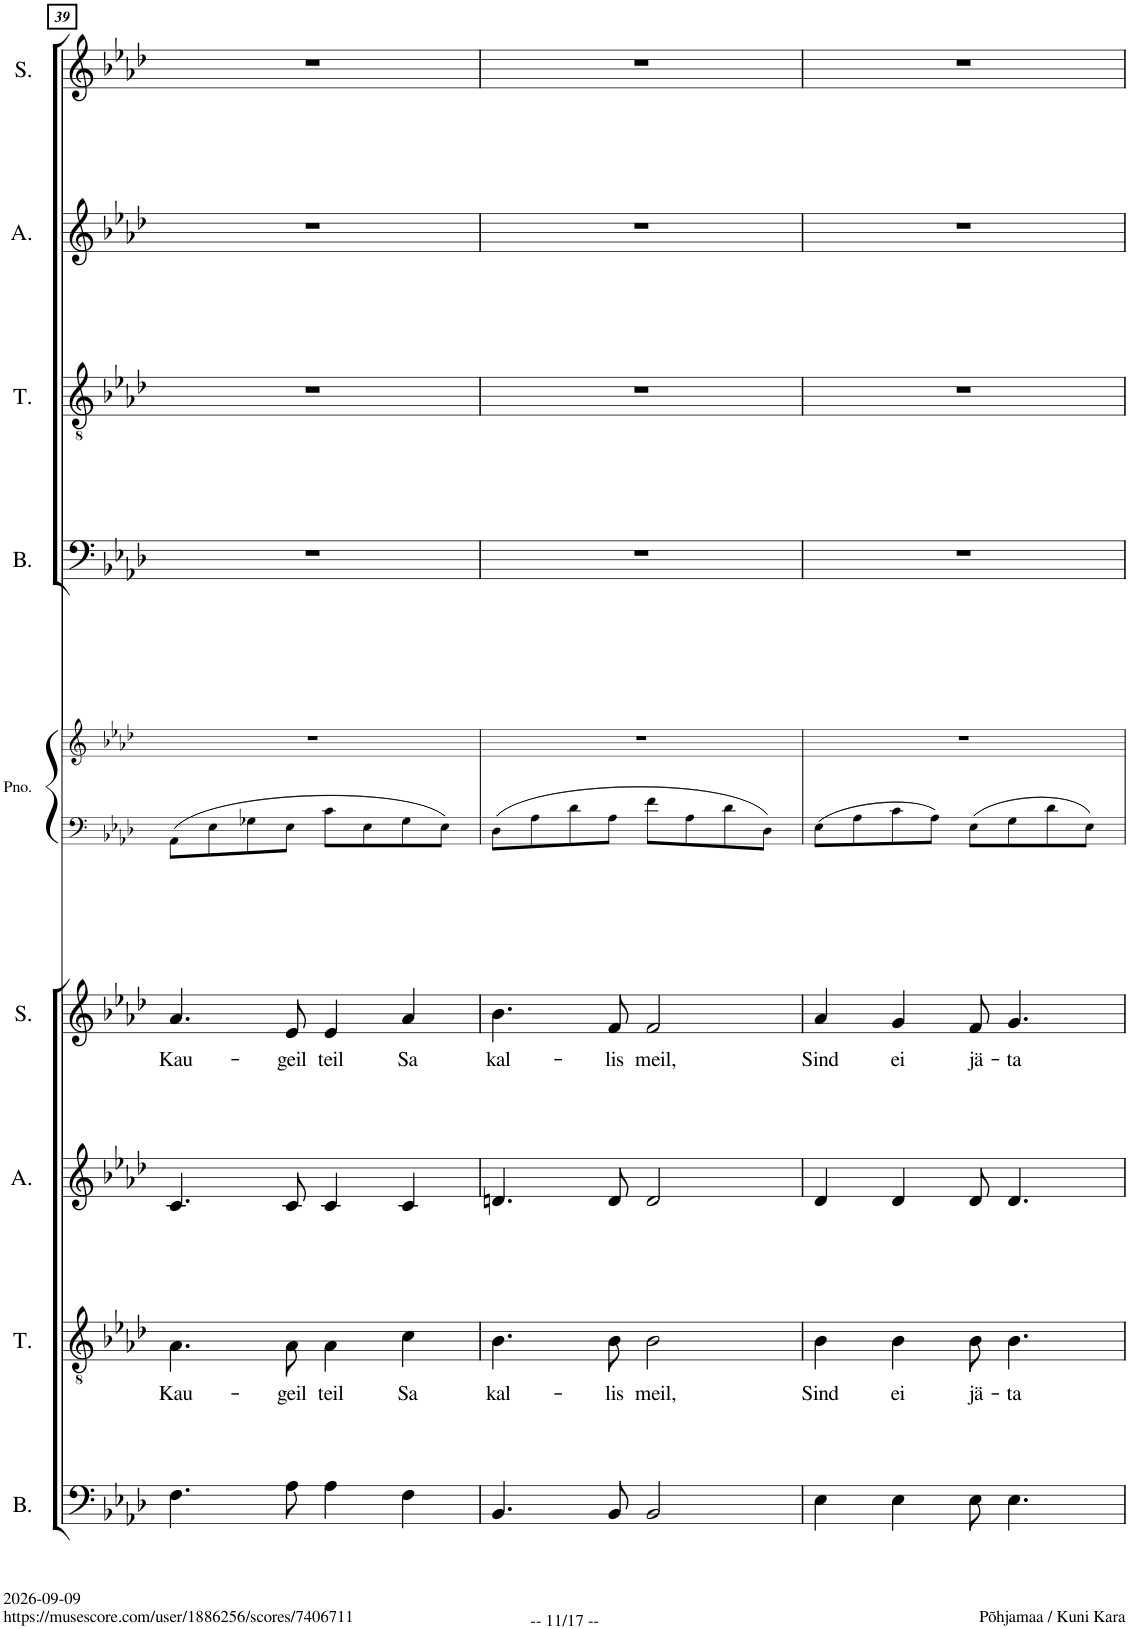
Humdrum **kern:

**kern	**kern	**text	**kern	**kern	**text	**kern	**kern	**kern	**kern	**kern	**kern
*part9	*part8	*part8	*part7	*part6	*part6	*part5	*part5	*part4	*part3	*part2	*part1
*staff10	*staff9	*staff9	*staff8	*staff7	*staff7	*staff6	*staff5	*staff4	*staff3	*staff2	*staff1
*I"Bass	*I"Tenor	*	*I"Alto	*I"Soprano	*	*I"Piano	*	*I"Bass	*I"Tenor	*I"Alto	*I"Soprano
*I'B.	*I'T.	*	*I'A.	*I'S.	*	*I'Pno.	*	*I'B.	*I'T.	*I'A.	*I'S.
!!LO:PB:g=z
*clefF4	*clefGv2	*	*clefG2	*clefG2	*	*clefF4	*clefG2	*clefF4	*clefGv2	*clefG2	*clefG2
*	*	*	*Trd1c2	*	*	*	*	*	*	*Trd1c2	*
*k[b-e-a-d-]	*k[b-e-a-d-]	*	*k[b-e-a-d-]	*k[b-e-a-d-]	*	*k[b-e-a-d-]	*k[b-e-a-d-]	*k[b-e-a-d-]	*k[b-e-a-d-]	*k[b-e-a-d-]	*k[b-e-a-d-]
*M4/4	*M4/4	*	*M4/4	*M4/4	*	*M4/4	*M4/4	*M4/4	*M4/4	*M4/4	*M4/4
=39	=39	=39	=39	=39	=39	=39	=39	=39	=39	=39	=39
!	!	!LO:LY:b	!	!	!LO:LY:b	!	!	!	!	!	!
4.F\	4.A-\	Kau-	4.c/	4.a-/	Kau-	8AA-\L	1r	1r	1r	1r	1r
.	.	.	.	.	.	8E-\	.	.	.	.	.
.	.	.	.	.	.	8G-X\	.	.	.	.	.
!	!	!LO:LY:b	!	!	!LO:LY:b	!	!	!	!	!	!
8A-\	8A-\	-geil	8c/	8e-/	-geil	8E-\J	.	.	.	.	.
!	!	!LO:LY:b	!	!	!LO:LY:b	!	!	!	!	!	!
4A-\	4A-\	teil	4c/	4e-/	teil	8c\L	.	.	.	.	.
.	.	.	.	.	.	8E-\	.	.	.	.	.
!	!	!LO:LY:b	!	!	!LO:LY:b	!	!	!	!	!	!
4F\	4c\	Sa	4c/	4a-/	Sa	8G-\	.	.	.	.	.
.	.	.	.	.	.	8E-\J	.	.	.	.	.
=40	=40	=40	=40	=40	=40	=40	=40	=40	=40	=40	=40
!	!	!LO:LY:b	!	!	!LO:LY:b	!	!	!	!	!	!
4.BB-/	4.B-\	kal-	4.dn/	4.b-\	kal-	8D-\L	1r	1r	1r	1r	1r
.	.	.	.	.	.	8A-\	.	.	.	.	.
.	.	.	.	.	.	8d-\	.	.	.	.	.
!	!	!LO:LY:b	!	!	!LO:LY:b	!	!	!	!	!	!
8BB-/	8B-\	-lis	8d/	8f/	-lis	8A-\J	.	.	.	.	.
!	!	!LO:LY:b	!	!	!LO:LY:b	!	!	!	!	!	!
2BB-/	2B-\	meil,	2d/	2f/	meil,	8f\L	.	.	.	.	.
.	.	.	.	.	.	8A-\	.	.	.	.	.
.	.	.	.	.	.	8d-\	.	.	.	.	.
.	.	.	.	.	.	8D-\J	.	.	.	.	.
=41	=41	=41	=41	=41	=41	=41	=41	=41	=41	=41	=41
!	!	!LO:LY:b	!	!	!LO:LY:b	!	!	!	!	!	!
4E-\	4B-\	Sind	4d-/	4a-/	Sind	8E-\L	1r	1r	1r	1r	1r
.	.	.	.	.	.	8A-\	.	.	.	.	.
!	!	!LO:LY:b	!	!	!LO:LY:b	!	!	!	!	!	!
4E-\	4B-\	ei	4d-/	4g/	ei	8c\	.	.	.	.	.
.	.	.	.	.	.	8A-\J	.	.	.	.	.
!	!	!LO:LY:b	!	!	!LO:LY:b	!	!	!	!	!	!
8E-\	8B-\	jä-	8d-/	8f/	jä-	8E-\L	.	.	.	.	.
!	!	!LO:LY:b	!	!	!LO:LY:b	!	!	!	!	!	!
4.E-\	4.B-\	-ta	4.d-/	4.g/	-ta	8G\	.	.	.	.	.
.	.	.	.	.	.	8d-\	.	.	.	.	.
.	.	.	.	.	.	8E-\J	.	.	.	.	.
=	=	=	=	=	=	=	=	=	=	=	=
*-	*-	*-	*-	*-	*-	*-	*-	*-	*-	*-	*-
